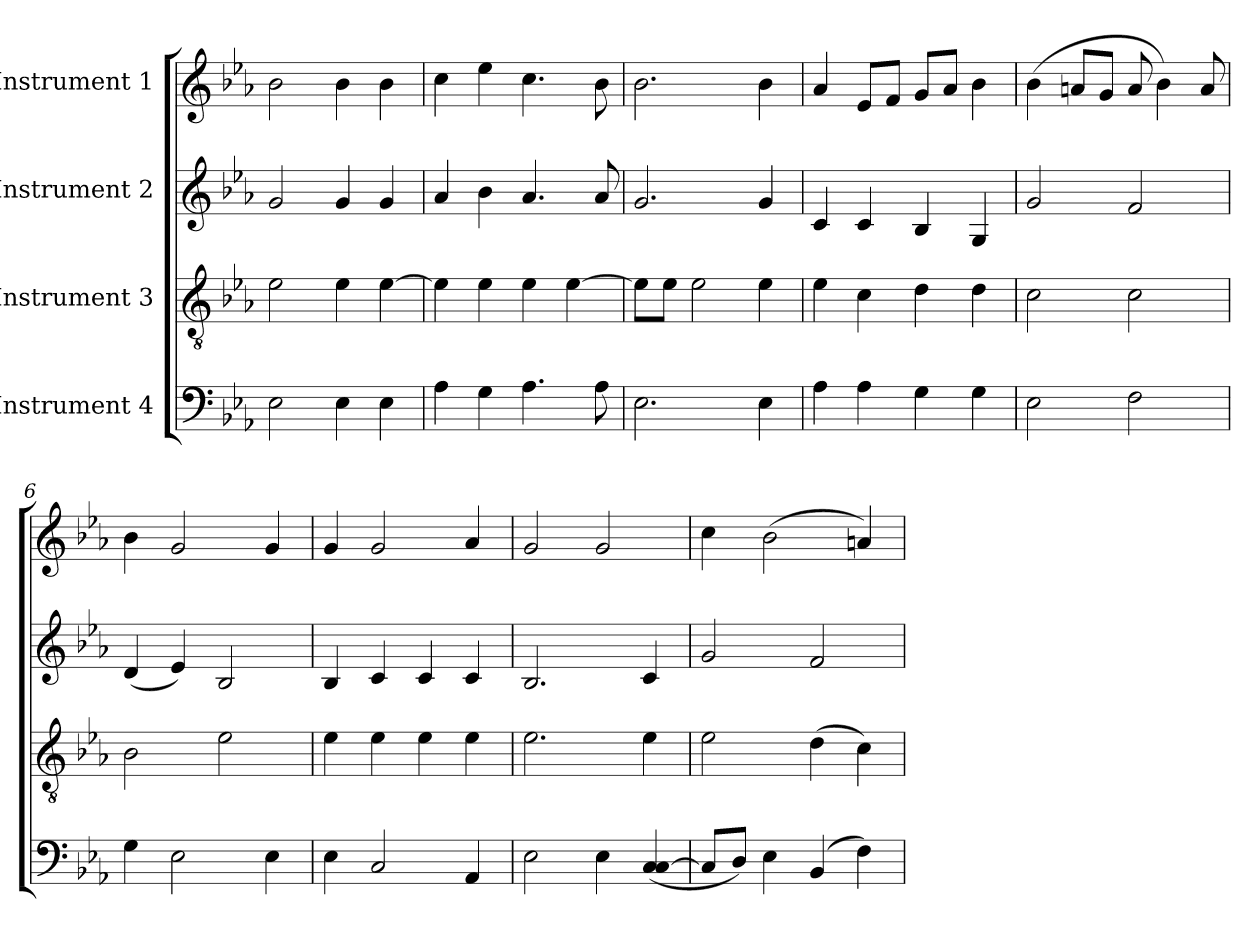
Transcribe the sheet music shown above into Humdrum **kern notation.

**kern	**kern	**kern	**kern
*part4	*part3	*part2	*part1
*staff4	*staff3	*staff2	*staff1
*I"Instrument 4	*I"Instrument 3	*I"Instrument 2	*I"Instrument 1
!!LO:PB:g=z
*stria5	*stria5	*stria5	*stria5
*clefF4	*clefGv2	*clefG2	*clefG2
*k[b-e-a-]	*k[b-e-a-]	*k[b-e-a-]	*k[b-e-a-]
*E-:	*E-:	*E-:	*E-:
=1	=1	=1	=1
2E-\	2e-\	2g/	2b-\
4E-\	4e-\	4g/	4b-\
4E-\	[>4e-\	4g/	4b-\
=2	=2	=2	=2
4A-\	4e-\]	4a-/	4cc\
4G\	4e-\	4b-\	4ee-\
4.A-\	4e-\	4.a-/	4.cc\
.	[>4e-\	.	.
8A-\	.	8a-/	8b-\
=3	=3	=3	=3
2.E-\	8e-\L]	2.g/	2.b-\
.	8e-\J	.	.
.	2e-\	.	.
4E-\	4e-\	4g/	4b-\
=4	=4	=4	=4
4A-\	4e-\	4c/	4a-/
4A-\	4c\	4c/	8e-/L
.	.	.	8f/J
4G\	4d\	4B-/	8g/L
.	.	.	8a-/J
4G\	4d\	4G/	4b-\
=5	=5	=5	=5
2E-\	2c\	2g/	(>4b-\
.	.	.	8an/L
.	.	.	8g/J
2F\	2c\	2f/	8a/
.	.	.	4b-\)
.	.	.	8a/
=6	=6	=6	=6
4G\	2B-\	(<4d/	4b-\
2E-\	.	4e-/)	2g/
.	2e-\	2B-/	.
4E-\	.	.	4g/
!!LO:LB:g=z
=7	=7	=7	=7
4E-\	4e-\	4B-/	4g/
2C/	4e-\	4c/	2g/
.	4e-\	4c/	.
4AA-/	4e-\	4c/	4a-/
=8	=8	=8	=8
2E-\	2.e-\	2.B-/	2g/
4E-\	.	.	2g/
(>4C/ [<4C/	4e-\	4c/	.
=9	=9	=9	=9
8C/L]	2e-\	2g/	4cc\
8D/J)	.	.	.
4E-\	.	.	(>2b-\
(>4BB-/	(>4d\	2f/	.
4F\)	4c\)	.	4an/)
=	=	=	=
*-	*-	*-	*-
